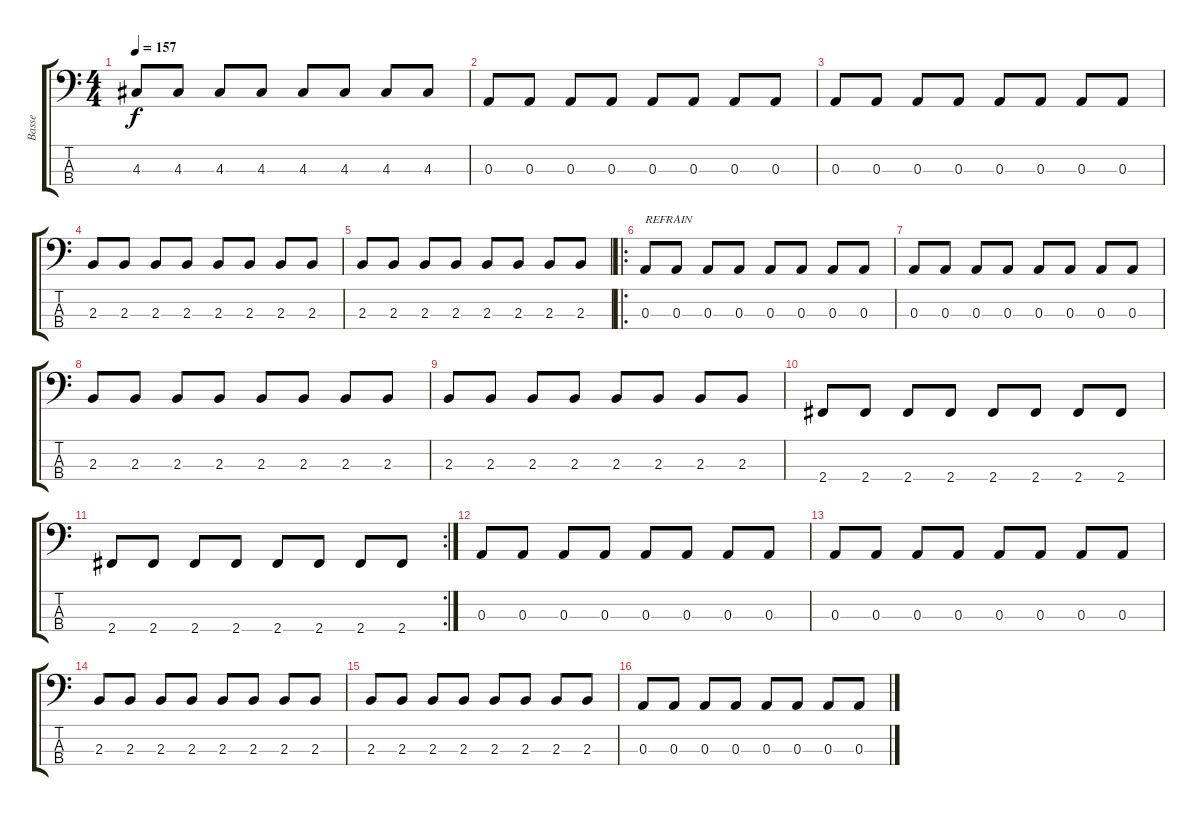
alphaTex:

\track ("Basse" "Basse") {instrument electricbassfinger}
\staff {score tabs}
\tuning (G2 D2 A1 E1) {hide}
\ts (4 4)
\tempo 157
\clef f4
\ks c
4.3.8{dy f} 4.3.8 4.3.8 4.3.8 4.3.8 4.3.8 4.3.8 4.3.8 |
0.3.8 0.3.8 0.3.8 0.3.8 0.3.8 0.3.8 0.3.8 0.3.8 |
0.3.8 0.3.8 0.3.8 0.3.8 0.3.8 0.3.8 0.3.8 0.3.8 |
2.3.8 2.3.8 2.3.8 2.3.8 2.3.8 2.3.8 2.3.8 2.3.8 |
2.3.8 2.3.8 2.3.8 2.3.8 2.3.8 2.3.8 2.3.8 2.3.8 |
\ro
0.3.8{txt "REFRAIN"} 0.3.8 0.3.8 0.3.8 0.3.8 0.3.8 0.3.8 0.3.8 |
0.3.8 0.3.8 0.3.8 0.3.8 0.3.8 0.3.8 0.3.8 0.3.8 |
2.3.8 2.3.8 2.3.8 2.3.8 2.3.8 2.3.8 2.3.8 2.3.8 |
2.3.8 2.3.8 2.3.8 2.3.8 2.3.8 2.3.8 2.3.8 2.3.8 |
2.4.8 2.4.8 2.4.8 2.4.8 2.4.8 2.4.8 2.4.8 2.4.8 |
\rc 2
2.4.8 2.4.8 2.4.8 2.4.8 2.4.8 2.4.8 2.4.8 2.4.8 |
0.3.8 0.3.8 0.3.8 0.3.8 0.3.8 0.3.8 0.3.8 0.3.8 |
0.3.8 0.3.8 0.3.8 0.3.8 0.3.8 0.3.8 0.3.8 0.3.8 |
2.3.8 2.3.8 2.3.8 2.3.8 2.3.8 2.3.8 2.3.8 2.3.8 |
2.3.8 2.3.8 2.3.8 2.3.8 2.3.8 2.3.8 2.3.8 2.3.8 |
0.3.8 0.3.8 0.3.8 0.3.8 0.3.8 0.3.8 0.3.8 0.3.8
